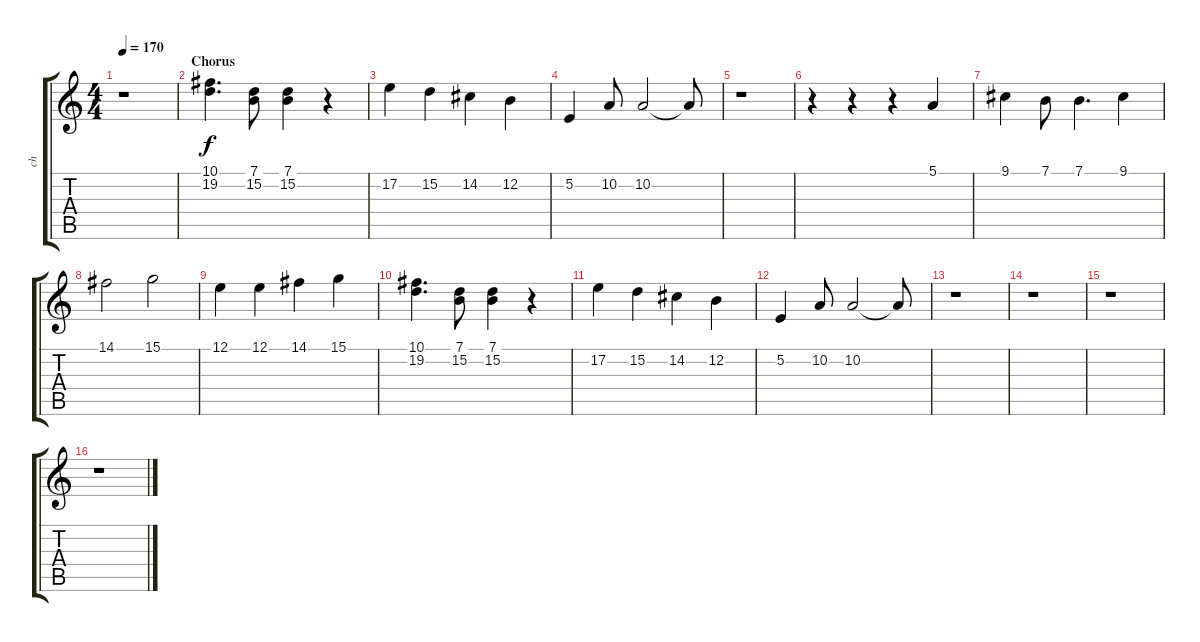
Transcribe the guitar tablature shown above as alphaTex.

\track ("ch" "ch") {instrument acousticgrandpiano}
\staff {score tabs}
\tuning (E4 B3 G3 D3 A2 E2) {hide}
\ts (4 4)
\tempo 170
\clef g2
\ks c
r.1{dy f} |
\section ("" "Chorus")
(10.1 19.2).4{d} (7.1 15.2).8 (7.1 15.2).4 r.4 |
17.2.4 15.2.4 14.2.4 12.2.4 |
5.2.4 10.2.8 10.2.2 10.2{t}.8 |
r.1 |
r.4 r.4 r.4 5.1.4 |
9.1.4 7.1.8 7.1.4{d} 9.1.4 |
14.1.2 15.1.2 |
12.1.4 12.1.4 14.1.4 15.1.4 |
(10.1 19.2).4{d} (7.1 15.2).8 (7.1 15.2).4 r.4 |
17.2.4 15.2.4 14.2.4 12.2.4 |
5.2.4 10.2.8 10.2.2 10.2{t}.8 |
r.1 |
r.1 |
r.1 |
r.1
